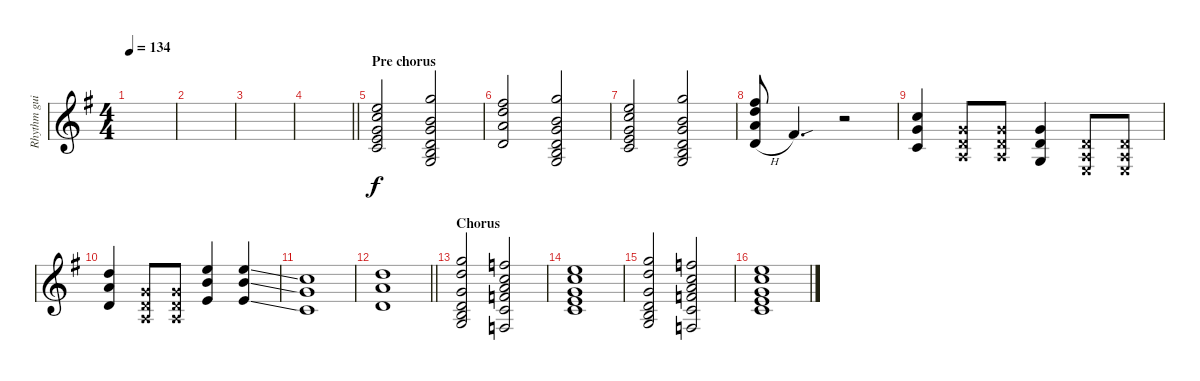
\track ("Rhythm guitar" "Rhythm gui") {instrument distortionguitar}
\staff {score}
\tuning (E4 B3 G3 D3 A2 E2) {hide}
\ts (4 4)
\tempo 134
\clef g2
\ks g
|
|
|
\barLineRight lightlight
|
\section ("" "Pre chorus")
(0.1 1.2 0.3 2.4 3.5).2{dy f} (3.1 0.2 0.3 0.4 2.5 3.6).2 |
(2.1 3.2 2.3 0.4).2 (3.1 0.2 0.3 0.4 2.5 3.6).2 |
(0.1 1.2 0.3 2.4 3.5).2 (3.1 0.2 0.3 0.4 2.5 3.6).2 |
(2.1 3.2 2.3 0.4{h}).8 4.4{sou}.4{d} r.2 |
(5.3 5.4 3.5).4 (0.3{x} 0.4{x} 0.5{x}).8 (0.3{x} 0.4{x} 0.5{x}).8 (5.4 5.5 3.6).4 (0.4{x} 0.5{x} 0.6{x}).8 (0.4{x} 0.5{x} 0.6{x}).8 |
(7.3 7.4 5.5).4 (0.3{x} 0.4{x} 0.5{x}).8 (0.3{x} 0.4{x} 0.5{x}).8 (9.3 9.4 7.5).4 (9.3{ss} 9.4{ss} 7.5{ss}).4 |
(5.3 5.4 3.5).1 |
\barLineRight lightlight
(7.3 7.4 5.5).1 |
\section ("" "Chorus")
(3.1 3.2 0.3 0.4 2.5 3.6).2 (1.1 1.2 2.3 3.4 3.5 1.6).2 |
(0.1 1.2 0.3 2.4 3.5).1 |
(3.1 3.2 0.3 0.4 2.5 3.6).2 (1.1 1.2 2.3 3.4 3.5 1.6).2 |
(0.1 1.2 0.3 2.4 3.5).1
